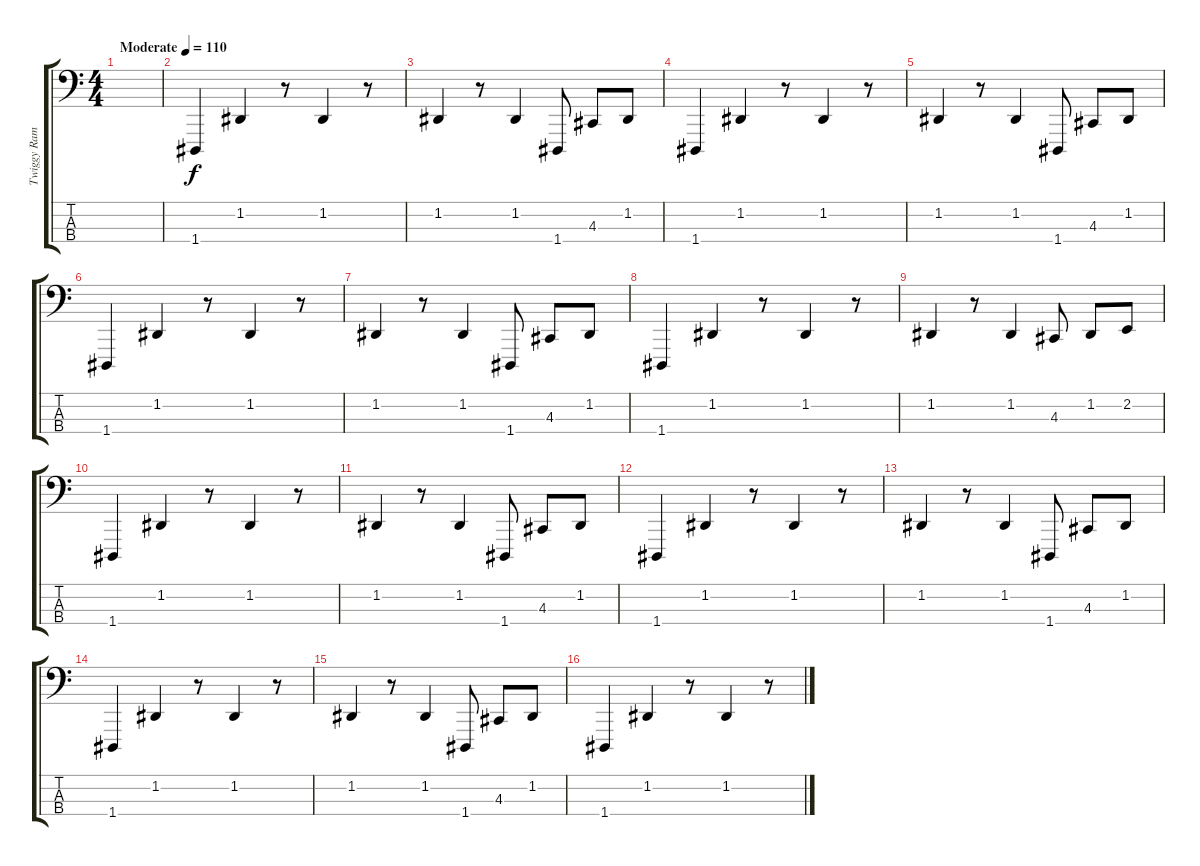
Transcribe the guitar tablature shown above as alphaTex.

\track ("Twiggy Ramirez" "Twiggy Ram") {instrument pad3polysynth}
\staff {score tabs}
\tuning (G2 D2 A1 D1) {hide}
\ts (4 4)
\tempo (110 "Moderate")
\clef f4
\ks c
|
1.4.4 1.2.4 r.8 1.2.4 r.8 |
1.2.4 r.8 1.2.4 1.4.8 4.3.8 1.2.8 |
1.4.4 1.2.4 r.8 1.2.4 r.8 |
1.2.4 r.8 1.2.4 1.4.8 4.3.8 1.2.8 |
1.4.4 1.2.4 r.8 1.2.4 r.8 |
1.2.4 r.8 1.2.4 1.4.8 4.3.8 1.2.8 |
1.4.4 1.2.4 r.8 1.2.4 r.8 |
1.2.4 r.8 1.2.4 4.3.8 1.2.8 2.2.8 |
1.4.4 1.2.4 r.8 1.2.4 r.8 |
1.2.4 r.8 1.2.4 1.4.8 4.3.8 1.2.8 |
1.4.4 1.2.4 r.8 1.2.4 r.8 |
1.2.4 r.8 1.2.4 1.4.8 4.3.8 1.2.8 |
1.4.4 1.2.4 r.8 1.2.4 r.8 |
1.2.4 r.8 1.2.4 1.4.8 4.3.8 1.2.8 |
1.4.4 1.2.4 r.8 1.2.4 r.8
